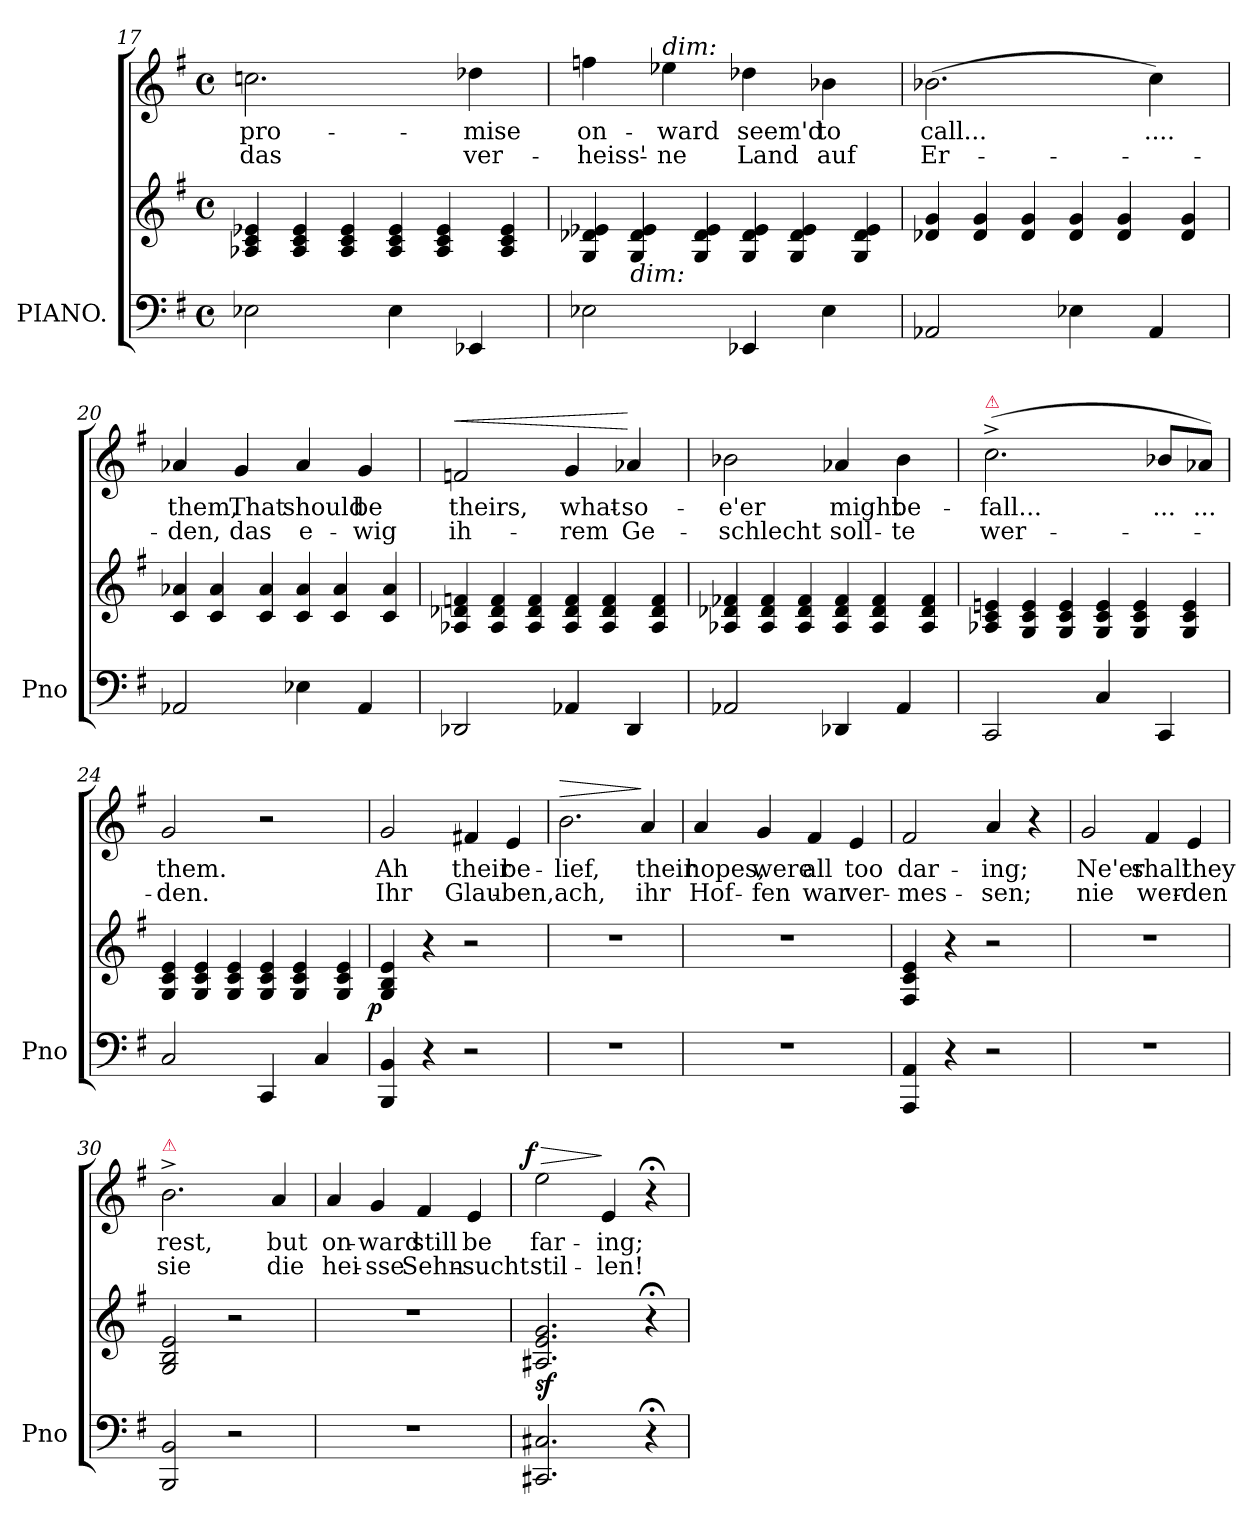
**kern	**kern	**dynam	**kern	**text	**text	**dynam
*part2	*part2	*part2	*part1	*part1	*part1	*part1
*staff3	*staff2	*staff2/3	*staff1	*staff1	*staff1	*staff1
*I"PIANO.	*	*	*	*	*	*
*I'Pno	*	*	*	*	*	*
*clefF4	*clefG2	*	*clefG2	*	*	*
*k[f#]	*k[f#]	*	*k[f#]	*	*	*
*G:	*G:	*	*G:	*	*	*
*M4/4	*M4/4	*	*M4/4	*	*	*
*met(c)	*met(c)	*	*met(c)	*	*	*
*	*Xtuplet	*	*	*	*	*
=17	=17	=17	=17	=17	=17	=17
2E-X	6A-X 6c 6e-X	.	2.ccn	pro-	das	.
.	6A- 6c 6e-	.	.	.	.	.
.	6A- 6c 6e-	.	.	.	.	.
4E-	6A- 6c 6e-	.	.	.	.	.
.	6A- 6c 6e-	.	.	.	.	.
4EE-X	.	.	4dd-X	-mise	ver-	.
.	6A- 6c 6e-	.	.	.	.	.
=18	=18	=18	=18	=18	=18	=18
2E-X	6G 6d-X 6e-X	.	4ffn	on-	-heiss'-	.
!	!LO:TX:c:i:t=dim&colon;	!	!	!	!	!
.	6G 6d- 6e-	.	.	.	.	.
!	!	!	!LO:TX:a:i:t=dim&colon;	!	!	!
.	.	.	4ee-X	-ward	-ne	.
.	6G 6d- 6e-	.	.	.	.	.
4EE-X	6G 6d- 6e-	.	4dd-X	seem'd	Land	.
.	6G 6d- 6e-	.	.	.	.	.
4E-	.	.	4b-X	to	auf	.
.	6G 6d- 6e-	.	.	.	.	.
=19	=19	=19	=19	=19	=19	=19
2AA-X	6d-X 6g	.	(>2.b-X	call...	Er-	.
.	6d- 6g	.	.	.	.	.
.	6d- 6g	.	.	.	.	.
4E-X	6d- 6g	.	.	.	.	.
.	6d- 6g	.	.	.	.	.
4AA-	.	.	4cc)	....	.	.
.	6d- 6g	.	.	.	.	.
=20	=20	=20	=20	=20	=20	=20
2AA-X	6c 6a-X	.	4a-X	-them,	-den,	.
.	6c 6a-	.	.	.	.	.
.	.	.	4g	That	das	.
.	6c 6a-	.	.	.	.	.
4E-X	6c 6a-	.	4a-	should	e-	.
.	6c 6a-	.	.	.	.	.
4AA-	.	.	4g	be	-wig	.
.	6c 6a-	.	.	.	.	.
=21	=21	=21	=21	=21	=21	=21
!	!	!	!	!	!	!LO:HP:a
2DD-X/	6A-X 6d-X 6fn	.	2fn	theirs,	ih-	<
.	6A- 6d- 6f	.	.	.	.	.
.	6A- 6d- 6f	.	.	.	.	.
4AA-X/	6A- 6d- 6f	.	4g	what-	-rem	.
.	6A- 6d- 6f	.	.	.	.	.
4DD-/	.	.	4a-X	-so-	Ge-	[
.	6A- 6d- 6f	.	.	.	.	.
=22	=22	=22	=22	=22	=22	=22
2AA-X/	6A-X 6d-X 6f-X	.	2b-X\	-e'er	-schlecht	.
.	6A- 6d- 6f-	.	.	.	.	.
.	6A- 6d- 6f-	.	.	.	.	.
4DD-X	6A- 6d- 6f-	.	4a-X	might	soll-	.
.	6A- 6d- 6f-	.	.	.	.	.
4AA-/	.	.	4b-\	be-	-te	.
.	6A- 6d- 6f-	.	.	.	.	.
=23	=23	=23	=23	=23	=23	=23
!	!	!	!LO:TX:a:color=crimson:t=⚠	!	!	!
2CC/	6A-X 6c 6en	.	(<2.cc^>	-fall...	wer-	.
.	6G 6c 6e	.	.	.	.	.
.	6G 6c 6e	.	.	.	.	.
4C/	6G 6c 6e	.	.	.	.	.
.	6G 6c 6e	.	.	.	.	.
4CC/	.	.	8b-XL	...	.	.
.	6G 6c 6e	.	.	.	.	.
.	.	.	8a-XJ)	...	.	.
=24	=24	=24	=24	=24	=24	=24
2C/	6G 6c 6e	.	2g	them.	-den.	.
.	6G 6c 6e	.	.	.	.	.
.	6G 6c 6e	.	.	.	.	.
4CC/	6G 6c 6e	.	2r	.	.	.
.	6G 6c 6e	.	.	.	.	.
4C/	.	.	.	.	.	.
.	6G 6c 6e	.	.	.	.	.
=25	=25	=25	=25	=25	=25	=25
!	!	!LO:DY:rj	!	!	!	!
4BBB/ 4BB/	4G 4B 4e	p	2g	Ah	Ihr	.
4r	4r	.	.	.	.	.
2r	2r	.	4f#X	their	Glau-	.
.	.	.	4e	be-	-ben,	.
=26	=26	=26	=26	=26	=26	=26
!	!	!	!	!	!	!LO:HP:a
1rF	1rdd	.	2.b	lief,	ach,	>
.	.	.	4a	their	ihr	]
=27	=27	=27	=27	=27	=27	=27
1rF	1rdd	.	4a	hopes,	Hof-	.
.	.	.	4g	were	-fen	.
.	.	.	4f#	all	war	.
.	.	.	4e	too	ver-	.
=28	=28	=28	=28	=28	=28	=28
4AAA/ 4AA/	4F# 4c 4e	.	2f#	dar-	-mes-	.
4r	4r	.	.	.	.	.
2r	2r	.	4a	-ing;	-sen;	.
.	.	.	4r	.	.	.
=29	=29	=29	=29	=29	=29	=29
1rF	1rdd	.	2g	Ne'er	nie	.
.	.	.	4f#	shall	wer-	.
.	.	.	4e	they	-den	.
=30	=30	=30	=30	=30	=30	=30
!	!	!	!LO:TX:a:color=crimson:t=⚠	!	!	!
2BBB 2BB	2G 2B 2e	.	2.b^>	rest,	sie	.
2r	2r	.	.	.	.	.
.	.	.	4a	but	die	.
=31	=31	=31	=31	=31	=31	=31
1rF	1rdd	.	4a	on-	hei-	.
.	.	.	4g	-ward	-sse	.
.	.	.	4f#	still	Sehn-	.
.	.	.	4e	be	-sucht	.
=32	=32	=32	=32	=32	=32	=32
!	!	!	!	!	!	!LO:HP:a
!	!	!	!	!	!	!LO:DY:n=1:a:rj
2.CC#X/ 2.C#X/	2.A#X 2.e 2.g	sf	2ee	far-	stil-	> f
.	.	.	4e	-ing;	-len!	]
4r;<	4r;<	.	4r;<	.	.	.
=	=	=	=	=	=	=
*-	*-	*-	*-	*-	*-	*-
